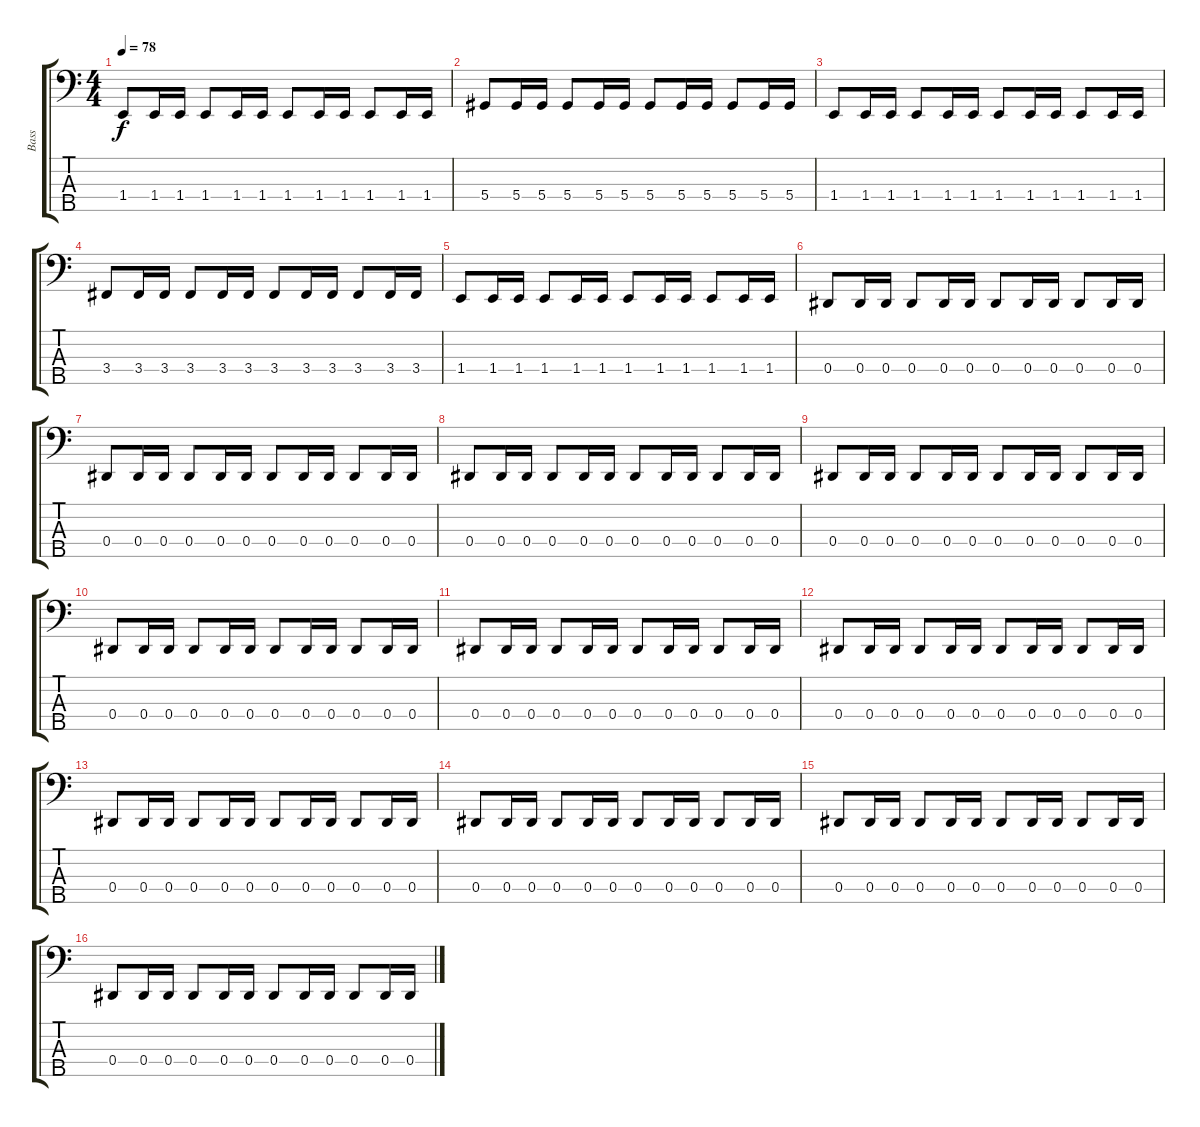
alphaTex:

\track ("Bass" "Bass") {instrument electricbassfinger}
\staff {score tabs}
\tuning (Gb2 Db2 Ab1 Eb1 Bb0) {hide}
\ts (4 4)
\tempo 78
\clef f4
\ks c
1.4.8{dy f} 1.4.16 1.4.16 1.4.8 1.4.16 1.4.16 1.4.8 1.4.16 1.4.16 1.4.8 1.4.16 1.4.16 |
5.4.8 5.4.16 5.4.16 5.4.8 5.4.16 5.4.16 5.4.8 5.4.16 5.4.16 5.4.8 5.4.16 5.4.16 |
1.4.8 1.4.16 1.4.16 1.4.8 1.4.16 1.4.16 1.4.8 1.4.16 1.4.16 1.4.8 1.4.16 1.4.16 |
3.4.8 3.4.16 3.4.16 3.4.8 3.4.16 3.4.16 3.4.8 3.4.16 3.4.16 3.4.8 3.4.16 3.4.16 |
1.4.8 1.4.16 1.4.16 1.4.8 1.4.16 1.4.16 1.4.8 1.4.16 1.4.16 1.4.8 1.4.16 1.4.16 |
0.4.8 0.4.16 0.4.16 0.4.8 0.4.16 0.4.16 0.4.8 0.4.16 0.4.16 0.4.8 0.4.16 0.4.16 |
0.4.8 0.4.16 0.4.16 0.4.8 0.4.16 0.4.16 0.4.8 0.4.16 0.4.16 0.4.8 0.4.16 0.4.16 |
0.4.8 0.4.16 0.4.16 0.4.8 0.4.16 0.4.16 0.4.8 0.4.16 0.4.16 0.4.8 0.4.16 0.4.16 |
0.4.8 0.4.16 0.4.16 0.4.8 0.4.16 0.4.16 0.4.8 0.4.16 0.4.16 0.4.8 0.4.16 0.4.16 |
0.4.8 0.4.16 0.4.16 0.4.8 0.4.16 0.4.16 0.4.8 0.4.16 0.4.16 0.4.8 0.4.16 0.4.16 |
0.4.8 0.4.16 0.4.16 0.4.8 0.4.16 0.4.16 0.4.8 0.4.16 0.4.16 0.4.8 0.4.16 0.4.16 |
0.4.8 0.4.16 0.4.16 0.4.8 0.4.16 0.4.16 0.4.8 0.4.16 0.4.16 0.4.8 0.4.16 0.4.16 |
0.4.8 0.4.16 0.4.16 0.4.8 0.4.16 0.4.16 0.4.8 0.4.16 0.4.16 0.4.8 0.4.16 0.4.16 |
0.4.8 0.4.16 0.4.16 0.4.8 0.4.16 0.4.16 0.4.8 0.4.16 0.4.16 0.4.8 0.4.16 0.4.16 |
0.4.8 0.4.16 0.4.16 0.4.8 0.4.16 0.4.16 0.4.8 0.4.16 0.4.16 0.4.8 0.4.16 0.4.16 |
0.4.8 0.4.16 0.4.16 0.4.8 0.4.16 0.4.16 0.4.8 0.4.16 0.4.16 0.4.8 0.4.16 0.4.16
